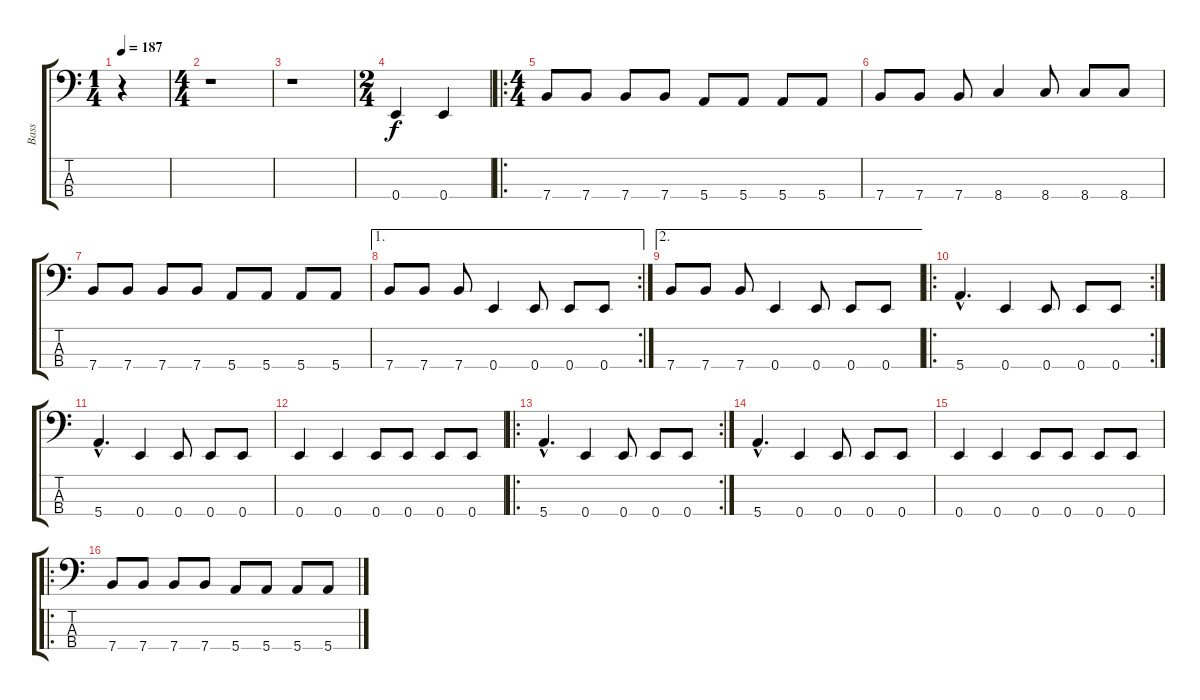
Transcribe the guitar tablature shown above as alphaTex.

\track ("Bass" "Bass") {instrument electricbasspick}
\staff {score tabs}
\tuning (G2 D2 A1 E1) {hide}
\ts (1 4)
\tempo 187
\clef f4
\ks c
r.4{dy f instrument electricbasspick} |
\ts (4 4)
r.1 |
r.1 |
\ts (2 4)
0.4.4 0.4.4 |
\ro
\ts (4 4)
7.4.8 7.4.8 7.4.8 7.4.8 5.4.8 5.4.8 5.4.8 5.4.8 |
7.4.8 7.4.8 7.4.8 8.4.4 8.4.8 8.4.8 8.4.8 |
7.4.8 7.4.8 7.4.8 7.4.8 5.4.8 5.4.8 5.4.8 5.4.8 |
\ae 1
\rc 2
7.4.8 7.4.8 7.4.8 0.4.4 0.4.8 0.4.8 0.4.8 |
\ae 2
7.4.8 7.4.8 7.4.8 0.4.4 0.4.8 0.4.8 0.4.8 |
\ro
\rc 2
5.4{hac}.4{d} 0.4.4 0.4.8 0.4.8 0.4.8 |
5.4{hac}.4{d} 0.4.4 0.4.8 0.4.8 0.4.8 |
0.4.4 0.4.4 0.4.8 0.4.8 0.4.8 0.4.8 |
\ro
\rc 2
5.4{hac}.4{d} 0.4.4 0.4.8 0.4.8 0.4.8 |
5.4{hac}.4{d} 0.4.4 0.4.8 0.4.8 0.4.8 |
0.4.4 0.4.4 0.4.8 0.4.8 0.4.8 0.4.8 |
\ro
7.4.8 7.4.8 7.4.8 7.4.8 5.4.8 5.4.8 5.4.8 5.4.8
